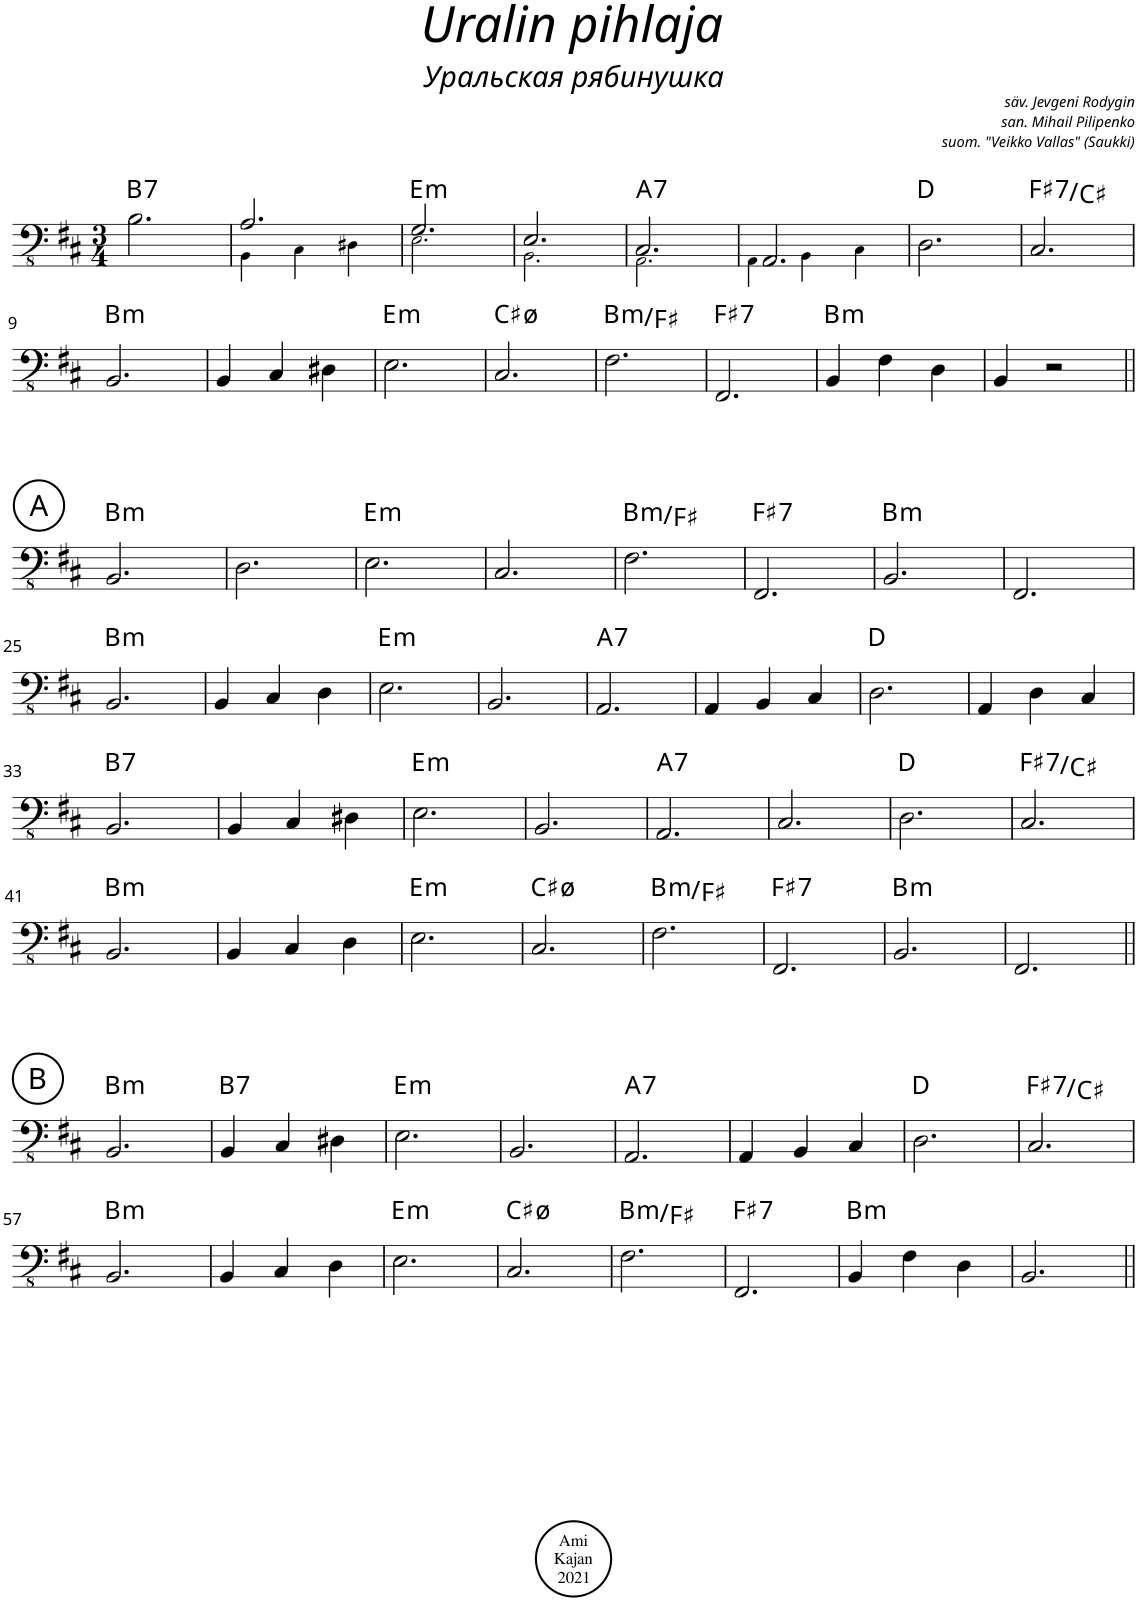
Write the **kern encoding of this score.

**kern	**harte
*part1	*part1
*staff1	*
*I"Acoustic Bass	*
*I'Bass	*
*clefFv4	*
*k[f#c#]	*
*M3/4	*
=1	=1
!	!LO:H:kt=7
2.BB\	B:7
=2	=2
*^	*
2.AA/	4BBB!\	.
.	4CC#!\	.
.	4DD#X!\	.
=3	=3	=3
!	!	!LO:H:kt=m
2.GG/	2.EE!\	E:min
=4	=4	=4
2.EE/	2.BBB!\	.
=5	=5	=5
!	!	!LO:H:kt=7
2.CC#/	2.AAA!\	A:7
=6	=6	=6
2.AAA/	4AAA!\	.
.	4BBB!\	.
.	4CC#!\	.
*v	*v	*
=7	=7
2.DD\	D:maj
=8	=8
!	!LO:H:kt=7
2.CC#/	F#:7/5
!!LO:LB:g=z
=9	=9
!	!LO:H:kt=m
2.BBB/	B:min
=10	=10
4BBB/	.
4CC#/	.
4DD#X\	.
=11	=11
!	!LO:H:kt=m
2.EE\	E:min
=12	=12
2.CC#/	C#:hdim7
=13	=13
!	!LO:H:kt=m
2.FF#\	B:min/5
=14	=14
!	!LO:H:kt=7
2.FFF#/	F#:7
=15	=15
!	!LO:H:kt=m
4BBB/	B:min
4FF#\	.
4DD\	.
=16	=16
4BBB/	.
2r	.
!!LO:LB:g=z
!!LO:REH:place=s1:a:cj:enc=circle:fs=14:t=A
=17||	=17||
!	!LO:H:kt=m
2.BBB/	B:min
=18	=18
2.DD\	.
=19	=19
!	!LO:H:kt=m
2.EE\	E:min
=20	=20
2.CC#/	.
=21	=21
!	!LO:H:kt=m
2.FF#\	B:min/5
=22	=22
!	!LO:H:kt=7
2.FFF#/	F#:7
=23	=23
!	!LO:H:kt=m
2.BBB/	B:min
=24	=24
2.FFF#/	.
!!LO:LB:g=z
=25	=25
!	!LO:H:kt=m
2.BBB/	B:min
=26	=26
4BBB/	.
4CC#/	.
4DD\	.
=27	=27
!	!LO:H:kt=m
2.EE\	E:min
=28	=28
2.BBB/	.
=29	=29
!	!LO:H:kt=7
2.AAA/	A:7
=30	=30
4AAA/	.
4BBB/	.
4CC#/	.
=31	=31
2.DD\	D:maj
=32	=32
4AAA/	.
4DD\	.
4CC#/	.
!!LO:LB:g=z
=33	=33
!	!LO:H:kt=7
2.BBB/	B:7
=34	=34
4BBB/	.
4CC#/	.
4DD#X\	.
=35	=35
!	!LO:H:kt=m
2.EE\	E:min
=36	=36
2.BBB/	.
=37	=37
!	!LO:H:kt=7
2.AAA/	A:7
=38	=38
2.CC#/	.
=39	=39
2.DD\	D:maj
=40	=40
!	!LO:H:kt=7
2.CC#/	F#:7/5
!!LO:LB:g=z
=41	=41
!	!LO:H:kt=m
2.BBB/	B:min
=42	=42
4BBB/	.
4CC#/	.
4DD\	.
=43	=43
!	!LO:H:kt=m
2.EE\	E:min
=44	=44
2.CC#/	C#:hdim7
=45	=45
!	!LO:H:kt=m
2.FF#\	B:min/5
=46	=46
!	!LO:H:kt=7
2.FFF#/	F#:7
=47	=47
!	!LO:H:kt=m
2.BBB/	B:min
=48	=48
2.FFF#/	.
!!LO:LB:g=z
!!LO:REH:place=s1:a:cj:enc=circle:fs=14:t=B
=49||	=49||
!	!LO:H:kt=m
2.BBB/	B:min
=50	=50
!	!LO:H:kt=7
4BBB/	B:7
4CC#/	.
4DD#X\	.
=51	=51
!	!LO:H:kt=m
2.EE\	E:min
=52	=52
2.BBB/	.
=53	=53
!	!LO:H:kt=7
2.AAA/	A:7
=54	=54
4AAA/	.
4BBB/	.
4CC#/	.
=55	=55
2.DD\	D:maj
=56	=56
!	!LO:H:kt=7
2.CC#/	F#:7/5
!!LO:LB:g=z
=57	=57
!	!LO:H:kt=m
2.BBB/	B:min
=58	=58
4BBB/	.
4CC#/	.
4DD\	.
=59	=59
!	!LO:H:kt=m
2.EE\	E:min
=60	=60
2.CC#/	C#:hdim7
=61	=61
!	!LO:H:kt=m
2.FF#\	B:min/5
=62	=62
!	!LO:H:kt=7
2.FFF#/	F#:7
=63	=63
!	!LO:H:kt=m
4BBB/	B:min
4FF#\	.
4DD\	.
=64	=64
2.BBB/	.
=||	=||
*-	*-
